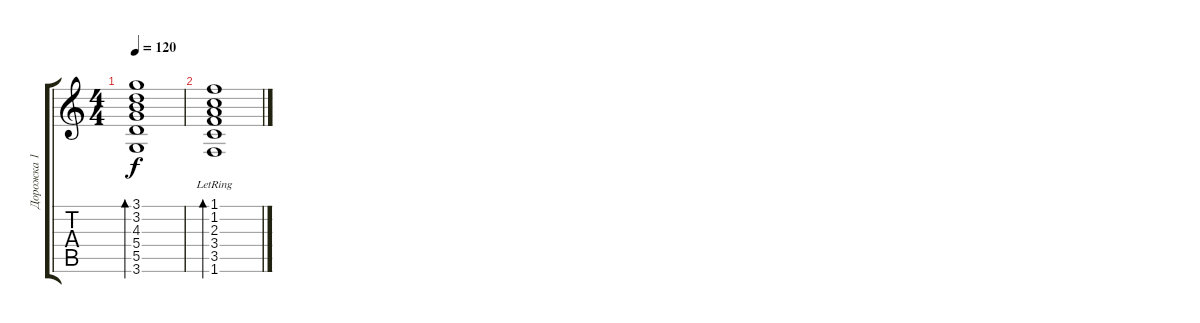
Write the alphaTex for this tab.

\track ("Дорожка 1" "Дорожка 1") {instrument acousticguitarsteel}
\staff {score tabs}
\tuning (E4 B3 G3 D3 A2 E2) {hide}
\ts (4 4)
\tempo 120
\clef g2
\ks c
(3.1 3.2 4.3 5.4 5.5 3.6).1{bd 480 dy f} |
(1.1 1.2 2.3 3.4 3.5 1.6{lr}).1{bd 480}
